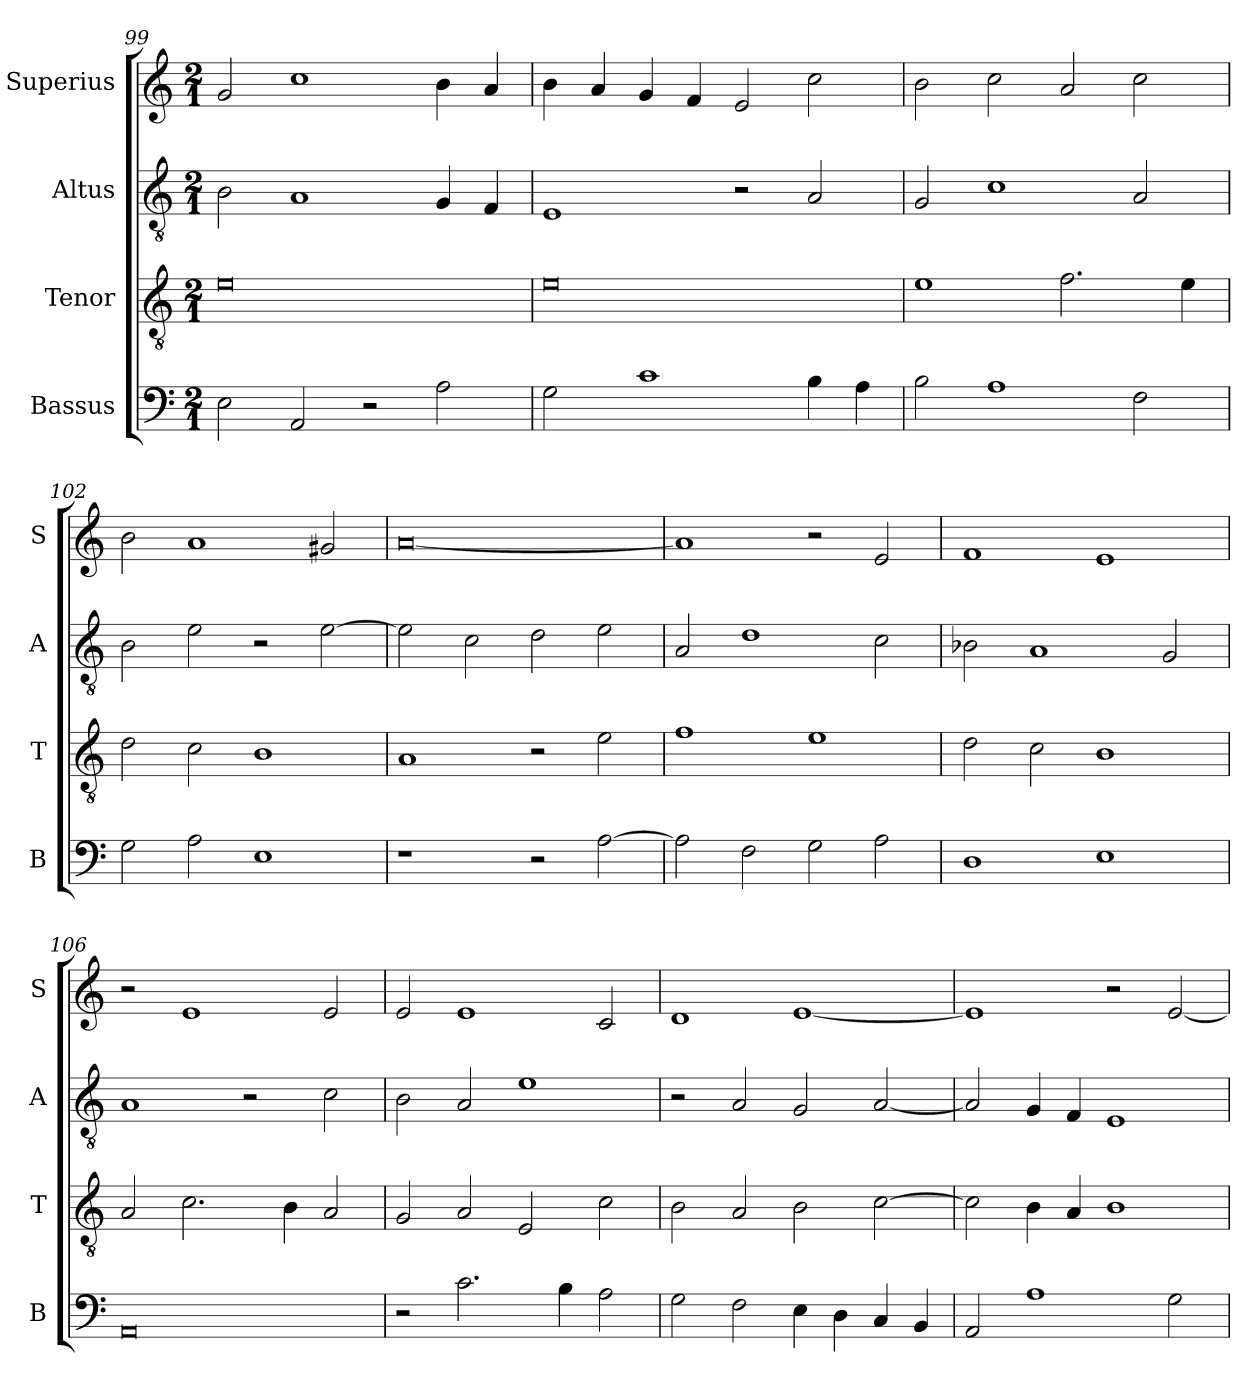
**kern	**kern	**kern	**kern
*part4	*part3	*part2	*part1
*staff4	*staff3	*staff2	*staff1
*I"Bassus	*I"Tenor	*I"Altus	*I"Superius
*I'B	*I'T	*I'A	*I'S
*clefF4	*clefGv2	*clefGv2	*clefG2
*k[]	*k[]	*k[]	*k[]
*C:	*C:	*C:	*C:
*M2/1	*M2/1	*M2/1	*M2/1
=99	=99	=99	=99
2E	0e	2B	2g
2AA	.	1A	1cc
2r	.	.	.
2A	.	4G	4b
.	.	4F	4a
=100	=100	=100	=100
2G	0e	1E	4b
.	.	.	4a
1c	.	.	4g
.	.	.	4f
.	.	2r	2e
4B	.	2A	2cc
4A	.	.	.
=101	=101	=101	=101
2B	1e	2G	2b
1A	.	1c	2cc
.	2.f	.	2a
2F	.	2A	2cc
.	4e	.	.
=102	=102	=102	=102
2G	2d	2B	2b
2A	2c	2e	1a
1E	1B	2r	.
.	.	[2e	2g#X
=103	=103	=103	=103
1r	1A	2e]	[0a
.	.	2c	.
2r	2r	2d	.
[2A	2e	2e	.
=104	=104	=104	=104
2A]	1f	2A	1a]
2F	.	1d	.
2G	1e	.	2r
2A	.	2c	2e
=105	=105	=105	=105
1D	2d	2B-X	1f
.	2c	1A	.
1E	1B	.	1e
.	.	2G	.
=106	=106	=106	=106
0AA	2A	1A	2r
.	2.c	.	1e
.	.	2r	.
.	4B	.	.
.	2A	2c	2e
=107	=107	=107	=107
2r	2G	2B	2e
2.c	2A	2A	1e
.	2E	1e	.
4B	.	.	.
2A	2c	.	2c
=108	=108	=108	=108
2G	2B	2r	1d
2F	2A	2A	.
4E	2B	2G	[1e
4D	.	.	.
4C	[2c	[2A	.
4BB	.	.	.
=109	=109	=109	=109
2AA	2c]	2A]	1e]
1A	4B	4G	.
.	4A	4F	.
.	1B	1E	2r
2G	.	.	[2e
=	=	=	=
*-	*-	*-	*-
